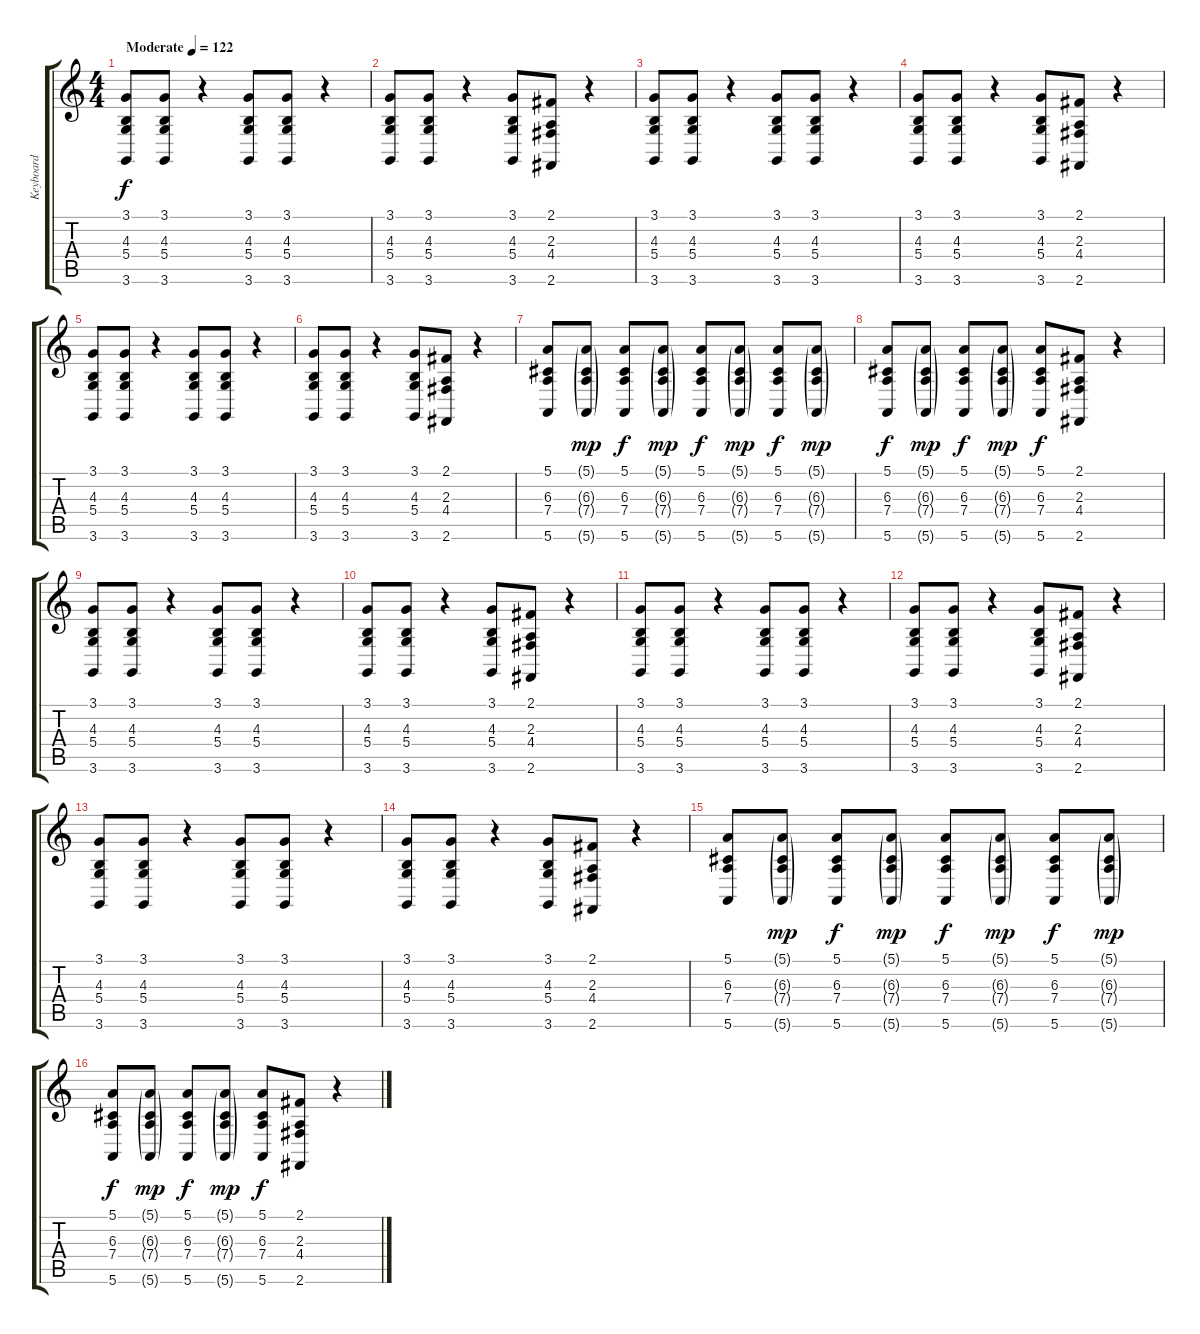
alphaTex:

\track ("Keyboard" "Keyboard") {instrument electricpiano1}
\staff {score tabs}
\tuning (E4 B3 G3 D3 A2 E2) {hide}
\ts (4 4)
\tempo (122 "Moderate")
\clef g2
\ks c
(3.1 4.3 5.4 3.6).8{dy f volume 8 instrument electricpiano1} (3.1 4.3 5.4 3.6).8 r.4 (3.1 4.3 5.4 3.6).8 (3.1 4.3 5.4 3.6).8 r.4 |
(3.1 4.3 5.4 3.6).8 (3.1 4.3 5.4 3.6).8 r.4 (3.1 4.3 5.4 3.6).8 (2.1 2.3 4.4 2.6).8 r.4 |
(3.1 4.3 5.4 3.6).8 (3.1 4.3 5.4 3.6).8 r.4 (3.1 4.3 5.4 3.6).8 (3.1 4.3 5.4 3.6).8 r.4 |
(3.1 4.3 5.4 3.6).8 (3.1 4.3 5.4 3.6).8 r.4 (3.1 4.3 5.4 3.6).8 (2.1 2.3 4.4 2.6).8 r.4 |
(3.1 4.3 5.4 3.6).8 (3.1 4.3 5.4 3.6).8 r.4 (3.1 4.3 5.4 3.6).8 (3.1 4.3 5.4 3.6).8 r.4 |
(3.1 4.3 5.4 3.6).8 (3.1 4.3 5.4 3.6).8 r.4 (3.1 4.3 5.4 3.6).8 (2.1 2.3 4.4 2.6).8 r.4 |
(5.1 6.3 7.4 5.6).8 (5.1{g} 6.3{g} 7.4{g} 5.6{g}).8{dy mp} (5.1 6.3 7.4 5.6).8{dy f} (5.1{g} 6.3{g} 7.4{g} 5.6{g}).8{dy mp} (5.1 6.3 7.4 5.6).8{dy f} (5.1{g} 6.3{g} 7.4{g} 5.6{g}).8{dy mp} (5.1 6.3 7.4 5.6).8{dy f} (5.1{g} 6.3{g} 7.4{g} 5.6{g}).8{dy mp} |
(5.1 6.3 7.4 5.6).8{dy f} (5.1{g} 6.3{g} 7.4{g} 5.6{g}).8{dy mp} (5.1 6.3 7.4 5.6).8{dy f} (5.1{g} 6.3{g} 7.4{g} 5.6{g}).8{dy mp} (5.1 6.3 7.4 5.6).8{dy f} (2.1 2.3 4.4 2.6).8 r.4 |
(3.1 4.3 5.4 3.6).8 (3.1 4.3 5.4 3.6).8 r.4 (3.1 4.3 5.4 3.6).8 (3.1 4.3 5.4 3.6).8 r.4 |
(3.1 4.3 5.4 3.6).8 (3.1 4.3 5.4 3.6).8 r.4 (3.1 4.3 5.4 3.6).8 (2.1 2.3 4.4 2.6).8 r.4 |
(3.1 4.3 5.4 3.6).8 (3.1 4.3 5.4 3.6).8 r.4 (3.1 4.3 5.4 3.6).8 (3.1 4.3 5.4 3.6).8 r.4 |
(3.1 4.3 5.4 3.6).8 (3.1 4.3 5.4 3.6).8 r.4 (3.1 4.3 5.4 3.6).8 (2.1 2.3 4.4 2.6).8 r.4 |
(3.1 4.3 5.4 3.6).8 (3.1 4.3 5.4 3.6).8 r.4 (3.1 4.3 5.4 3.6).8 (3.1 4.3 5.4 3.6).8 r.4 |
(3.1 4.3 5.4 3.6).8 (3.1 4.3 5.4 3.6).8 r.4 (3.1 4.3 5.4 3.6).8 (2.1 2.3 4.4 2.6).8 r.4 |
(5.1 6.3 7.4 5.6).8 (5.1{g} 6.3{g} 7.4{g} 5.6{g}).8{dy mp} (5.1 6.3 7.4 5.6).8{dy f} (5.1{g} 6.3{g} 7.4{g} 5.6{g}).8{dy mp} (5.1 6.3 7.4 5.6).8{dy f} (5.1{g} 6.3{g} 7.4{g} 5.6{g}).8{dy mp} (5.1 6.3 7.4 5.6).8{dy f} (5.1{g} 6.3{g} 7.4{g} 5.6{g}).8{dy mp} |
(5.1 6.3 7.4 5.6).8{dy f} (5.1{g} 6.3{g} 7.4{g} 5.6{g}).8{dy mp} (5.1 6.3 7.4 5.6).8{dy f} (5.1{g} 6.3{g} 7.4{g} 5.6{g}).8{dy mp} (5.1 6.3 7.4 5.6).8{dy f} (2.1 2.3 4.4 2.6).8 r.4
